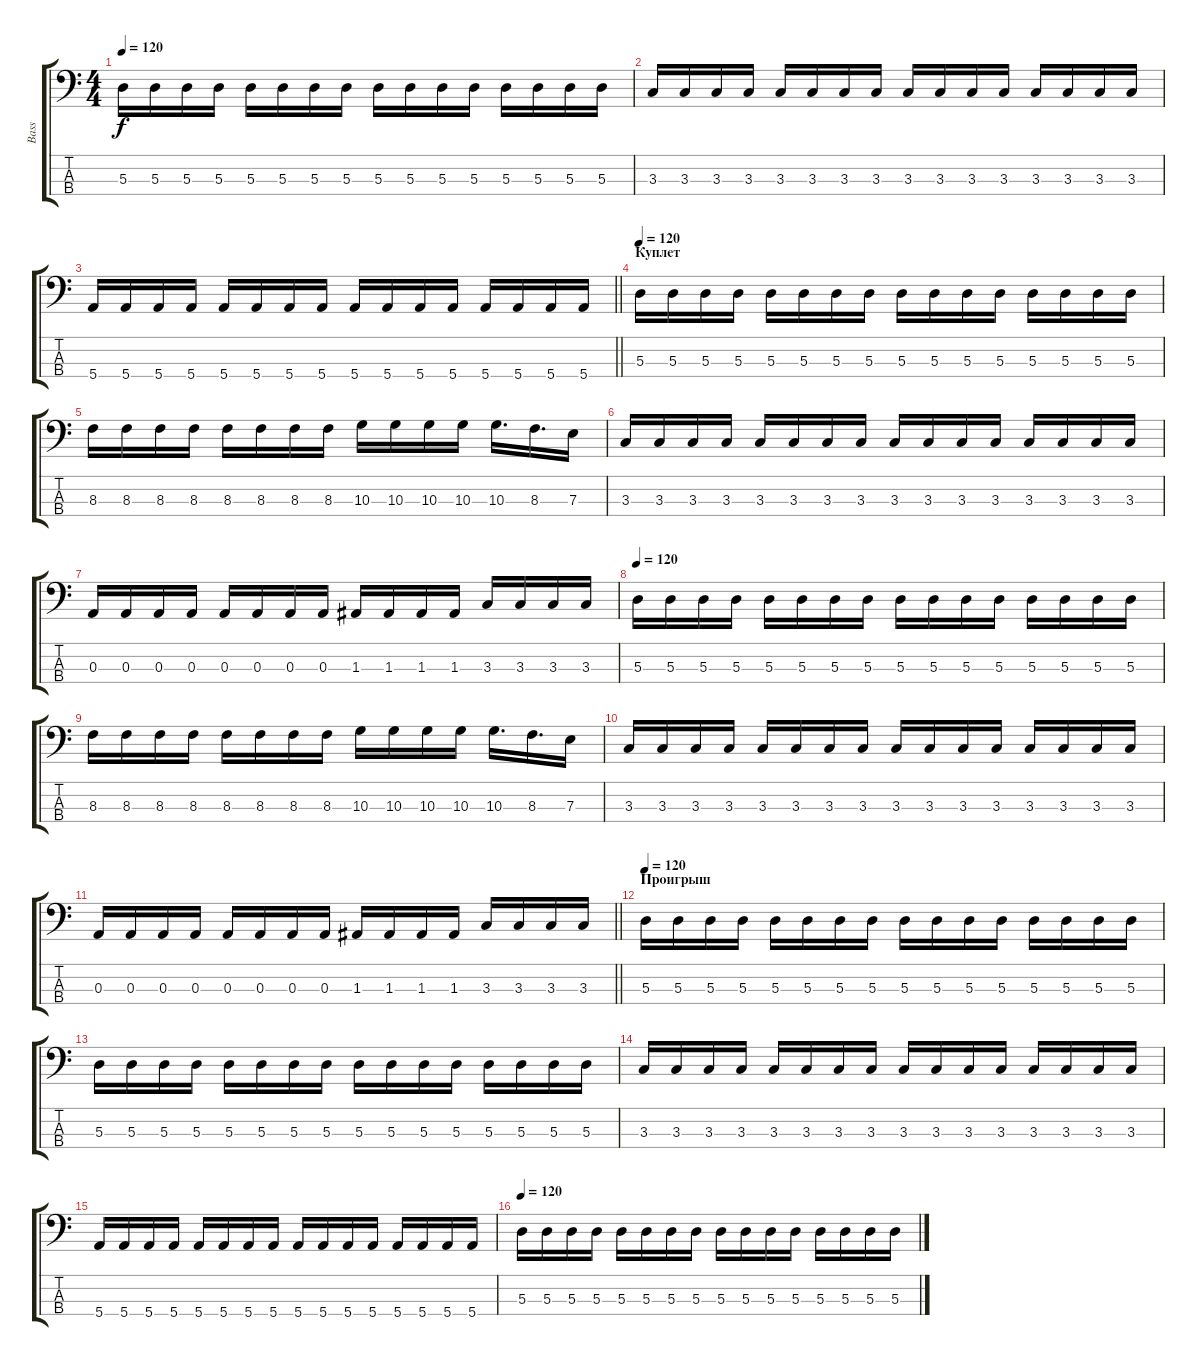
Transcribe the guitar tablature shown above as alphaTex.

\track ("Bass" "Bass") {instrument electricbassfinger}
\staff {score tabs}
\tuning (G2 D2 A1 E1) {hide}
\ts (4 4)
\tempo 120
\clef f4
\ks c
5.3.16{dy f} 5.3.16 5.3.16 5.3.16 5.3.16 5.3.16 5.3.16 5.3.16 5.3.16 5.3.16 5.3.16 5.3.16 5.3.16 5.3.16 5.3.16 5.3.16 |
3.3.16 3.3.16 3.3.16 3.3.16 3.3.16 3.3.16 3.3.16 3.3.16 3.3.16 3.3.16 3.3.16 3.3.16 3.3.16 3.3.16 3.3.16 3.3.16 |
\barLineRight lightlight
5.4.16 5.4.16 5.4.16 5.4.16 5.4.16 5.4.16 5.4.16 5.4.16 5.4.16 5.4.16 5.4.16 5.4.16 5.4.16 5.4.16 5.4.16 5.4.16 |
\section ("" "Куплет")
\tempo 120
5.3.16 5.3.16 5.3.16 5.3.16 5.3.16 5.3.16 5.3.16 5.3.16 5.3.16 5.3.16 5.3.16 5.3.16 5.3.16 5.3.16 5.3.16 5.3.16 |
8.3.16 8.3.16 8.3.16 8.3.16 8.3.16 8.3.16 8.3.16 8.3.16 10.3.16 10.3.16 10.3.16 10.3.16 10.3.16{d} 8.3.16{d} 7.3.16 |
3.3.16 3.3.16 3.3.16 3.3.16 3.3.16 3.3.16 3.3.16 3.3.16 3.3.16 3.3.16 3.3.16 3.3.16 3.3.16 3.3.16 3.3.16 3.3.16 |
0.3.16 0.3.16 0.3.16 0.3.16 0.3.16 0.3.16 0.3.16 0.3.16 1.3.16 1.3.16 1.3.16 1.3.16 3.3.16 3.3.16 3.3.16 3.3.16 |
\tempo 120
5.3.16 5.3.16 5.3.16 5.3.16 5.3.16 5.3.16 5.3.16 5.3.16 5.3.16 5.3.16 5.3.16 5.3.16 5.3.16 5.3.16 5.3.16 5.3.16 |
8.3.16 8.3.16 8.3.16 8.3.16 8.3.16 8.3.16 8.3.16 8.3.16 10.3.16 10.3.16 10.3.16 10.3.16 10.3.16{d} 8.3.16{d} 7.3.16 |
3.3.16 3.3.16 3.3.16 3.3.16 3.3.16 3.3.16 3.3.16 3.3.16 3.3.16 3.3.16 3.3.16 3.3.16 3.3.16 3.3.16 3.3.16 3.3.16 |
\barLineRight lightlight
0.3.16 0.3.16 0.3.16 0.3.16 0.3.16 0.3.16 0.3.16 0.3.16 1.3.16 1.3.16 1.3.16 1.3.16 3.3.16 3.3.16 3.3.16 3.3.16 |
\section ("" "Проигрыш")
\tempo 120
5.3.16 5.3.16 5.3.16 5.3.16 5.3.16 5.3.16 5.3.16 5.3.16 5.3.16 5.3.16 5.3.16 5.3.16 5.3.16 5.3.16 5.3.16 5.3.16 |
5.3.16 5.3.16 5.3.16 5.3.16 5.3.16 5.3.16 5.3.16 5.3.16 5.3.16 5.3.16 5.3.16 5.3.16 5.3.16 5.3.16 5.3.16 5.3.16 |
3.3.16 3.3.16 3.3.16 3.3.16 3.3.16 3.3.16 3.3.16 3.3.16 3.3.16 3.3.16 3.3.16 3.3.16 3.3.16 3.3.16 3.3.16 3.3.16 |
5.4.16 5.4.16 5.4.16 5.4.16 5.4.16 5.4.16 5.4.16 5.4.16 5.4.16 5.4.16 5.4.16 5.4.16 5.4.16 5.4.16 5.4.16 5.4.16 |
\tempo 120
5.3.16 5.3.16 5.3.16 5.3.16 5.3.16 5.3.16 5.3.16 5.3.16 5.3.16 5.3.16 5.3.16 5.3.16 5.3.16 5.3.16 5.3.16 5.3.16
